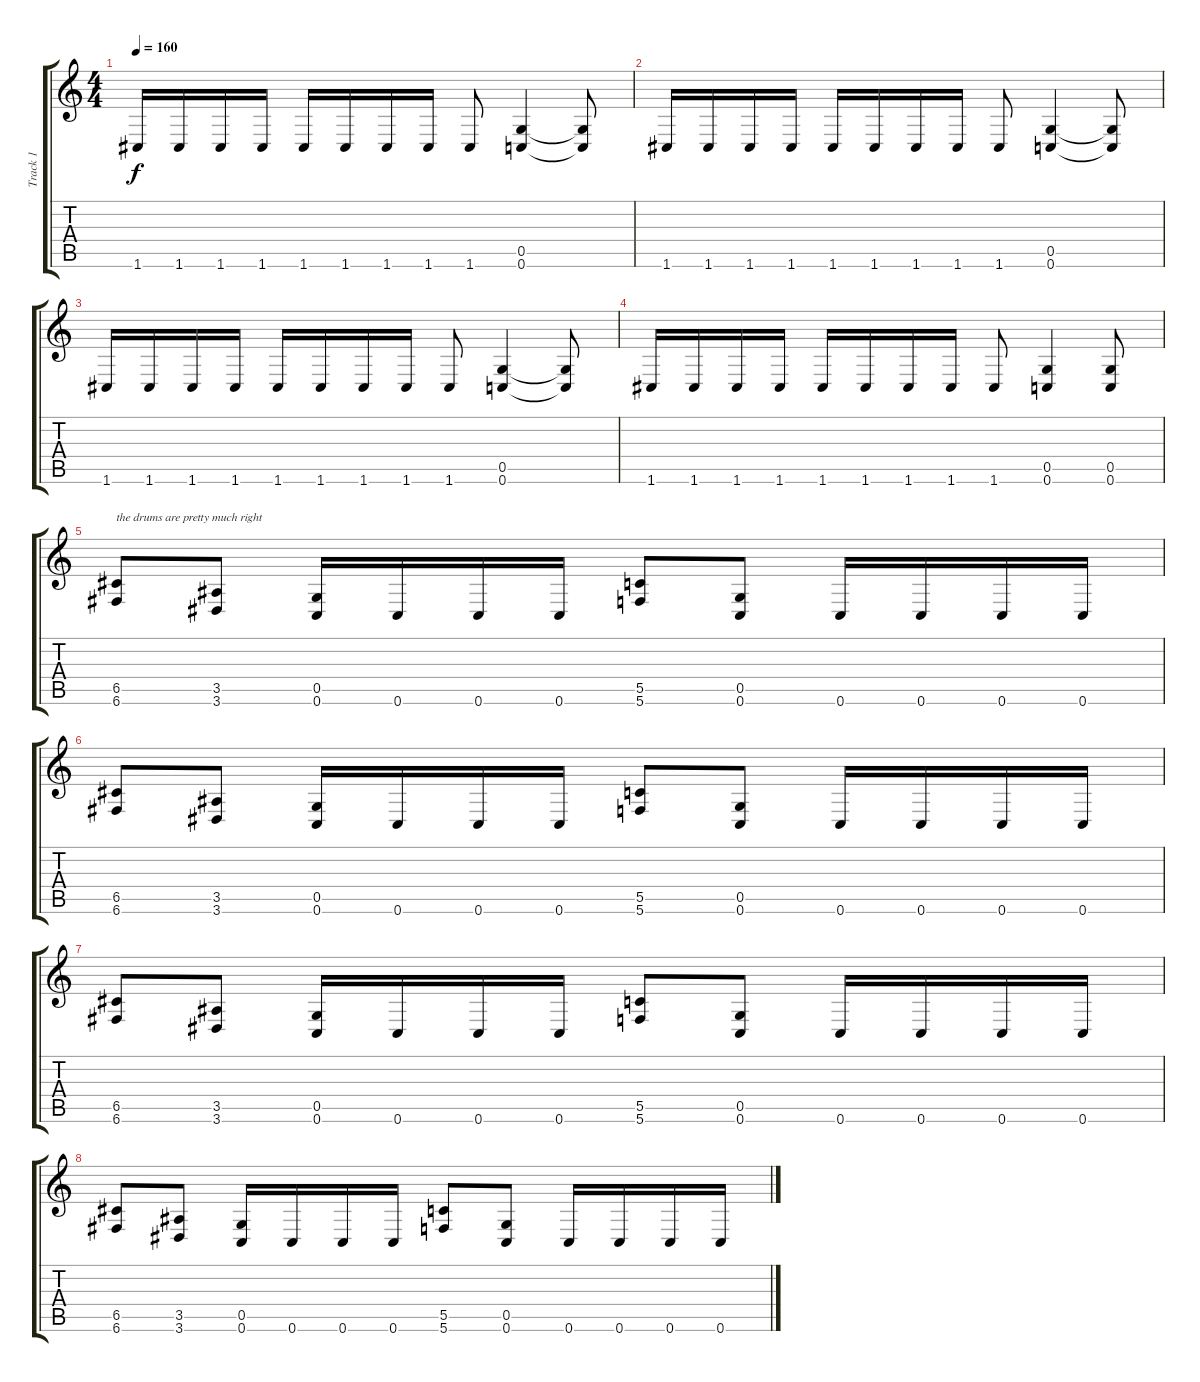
\track ("Track 1" "Track 1") {instrument distortionguitar}
\staff {score tabs}
\tuning (D4 A3 F3 C3 G2 C2) {hide}
\ts (4 4)
\tempo 160
\clef g2
\ks c
1.6.16{dy f} 1.6.16 1.6.16 1.6.16 1.6.16 1.6.16 1.6.16 1.6.16 1.6.8 (0.5 0.6).4 (0.5{t} 0.6{t}).8 |
1.6.16 1.6.16 1.6.16 1.6.16 1.6.16 1.6.16 1.6.16 1.6.16 1.6.8 (0.5 0.6).4 (0.5{t} 0.6{t}).8 |
1.6.16 1.6.16 1.6.16 1.6.16 1.6.16 1.6.16 1.6.16 1.6.16 1.6.8 (0.5 0.6).4 (0.5{t} 0.6{t}).8 |
1.6.16 1.6.16 1.6.16 1.6.16 1.6.16 1.6.16 1.6.16 1.6.16 1.6.8 (0.5 0.6).4 (0.5 0.6).8 |
(6.5 6.6).8{txt "the drums are pretty much right"} (3.5 3.6).8 (0.5 0.6).16 0.6.16 0.6.16 0.6.16 (5.5 5.6).8 (0.5 0.6).8 0.6.16 0.6.16 0.6.16 0.6.16 |
(6.5 6.6).8 (3.5 3.6).8 (0.5 0.6).16 0.6.16 0.6.16 0.6.16 (5.5 5.6).8 (0.5 0.6).8 0.6.16 0.6.16 0.6.16 0.6.16 |
(6.5 6.6).8 (3.5 3.6).8 (0.5 0.6).16 0.6.16 0.6.16 0.6.16 (5.5 5.6).8 (0.5 0.6).8 0.6.16 0.6.16 0.6.16 0.6.16 |
(6.5 6.6).8 (3.5 3.6).8 (0.5 0.6).16 0.6.16 0.6.16 0.6.16 (5.5 5.6).8 (0.5 0.6).8 0.6.16 0.6.16 0.6.16 0.6.16
